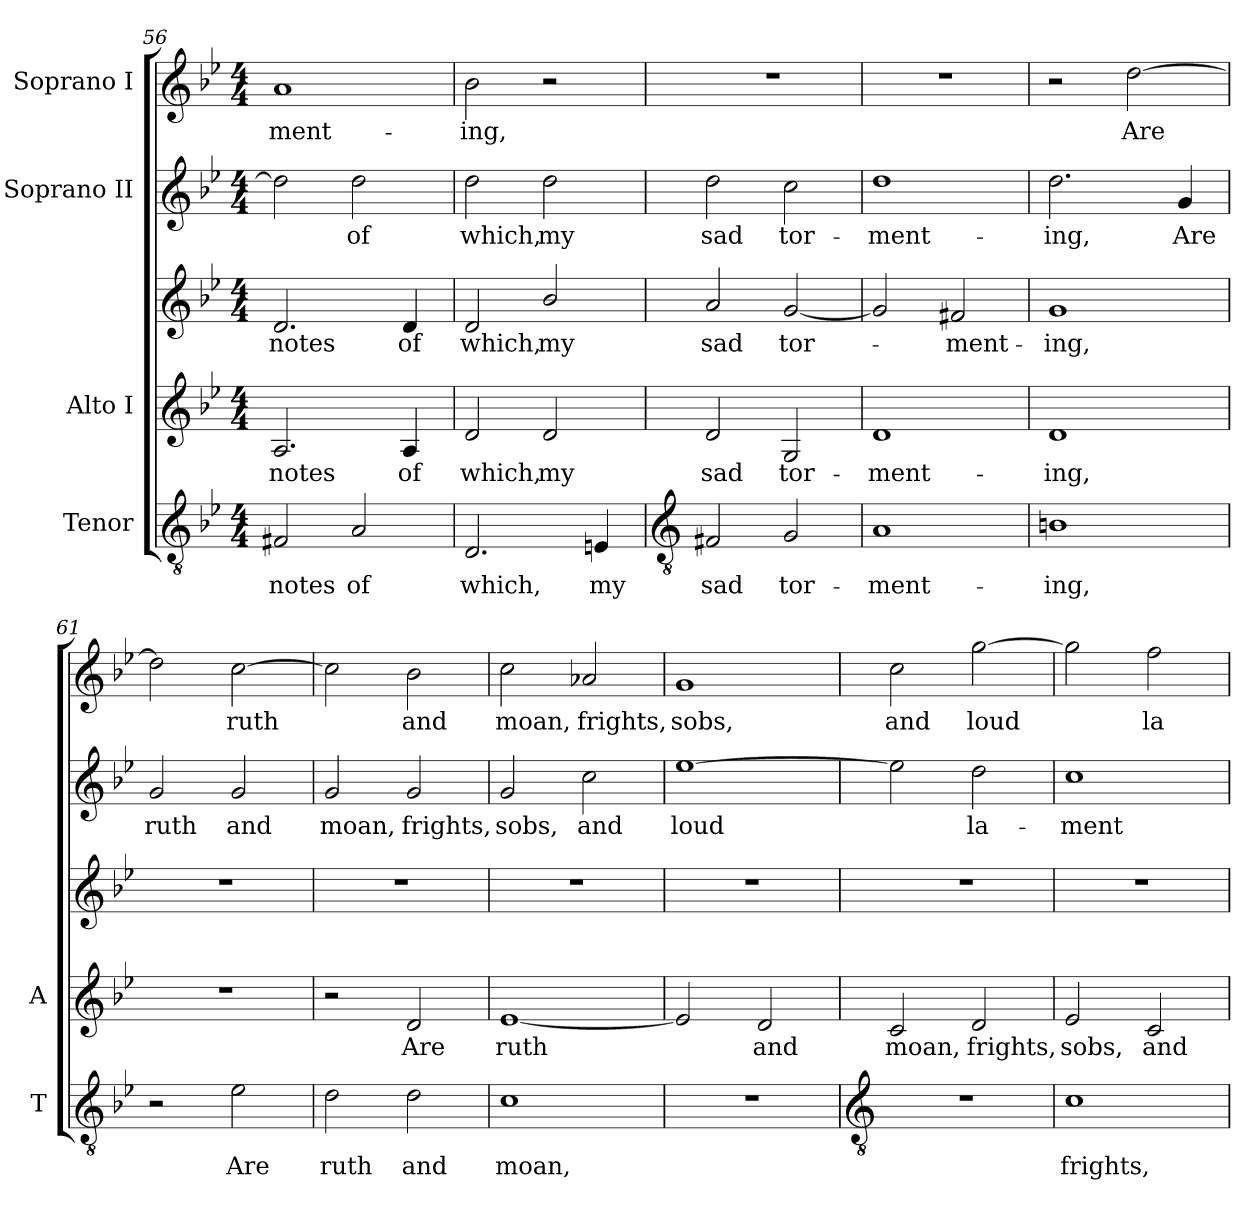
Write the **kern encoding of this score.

**kern	**text	**kern	**text	**kern	**text	**kern	**text	**kern	**text
*part4	*part4	*part3	*part3	*part3	*part3	*part2	*part2	*part1	*part1
*staff5	*staff5	*staff4	*staff4	*staff3	*staff3	*staff2	*staff2	*staff1	*staff1
*I"Tenor	*	*I"Alto I	*	*	*	*I"Soprano II	*	*I"Soprano I	*
*I'T	*	*I'A	*	*	*	*	*	*	*
*clefGv2	*	*clefG2	*	*clefG2	*	*clefG2	*	*clefG2	*
*k[b-e-]	*	*k[b-e-]	*	*k[b-e-]	*	*k[b-e-]	*	*k[b-e-]	*
*B-:	*	*B-:	*	*B-:	*	*B-:	*	*B-:	*
*M4/4	*	*M4/4	*	*M4/4	*	*M4/4	*	*M4/4	*
=56	=56	=56	=56	=56	=56	=56	=56	=56	=56
!	!LO:LY:b	!	!LO:LY:b	!	!LO:LY:b	!	!	!	!LO:LY:b
2F#X	notes	2.A	notes	2.d	notes	2dd]	.	1a	-ment-
!	!LO:LY:b	!	!	!	!	!	!LO:LY:b	!	!
2A/	of	.	.	.	.	2dd	of	.	.
!	!	!	!LO:LY:b	!	!LO:LY:b	!	!	!	!
.	.	4A	of	4d	of	.	.	.	.
=57	=57	=57	=57	=57	=57	=57	=57	=57	=57
!	!LO:LY:b	!	!LO:LY:b	!	!LO:LY:b	!	!LO:LY:b	!	!LO:LY:b
2.D	which,	2d	which,	2d	which,	2dd	which,	2b-	-ing,
!	!	!	!LO:LY:b	!	!LO:LY:b	!	!LO:LY:b	!	!
.	.	2d	my	2b-/	my	2dd	my	2r	.
!	!LO:LY:b	!	!	!	!	!	!	!	!
4En	my	.	.	.	.	.	.	.	.
!!LO:LB:g=z
=58	=58	=58	=58	=58	=58	=58	=58	=58	=58
*clefGv2	*	*	*	*	*	*	*	*	*
!	!LO:LY:b	!	!LO:LY:b	!	!LO:LY:b	!	!LO:LY:b	!	!
2F#X	sad	2d	sad	2a	sad	2dd	sad	1r	.
!	!LO:LY:b	!	!LO:LY:b	!	!LO:LY:b	!	!LO:LY:b	!	!
2G	tor-	2G	tor-	[2g	tor-	2cc	tor-	.	.
=59	=59	=59	=59	=59	=59	=59	=59	=59	=59
!	!LO:LY:b	!	!LO:LY:b	!	!	!	!LO:LY:b	!	!
1A	-ment-	1d	-ment-	2g]	.	1dd	-ment-	1r	.
!	!	!	!	!	!LO:LY:b	!	!	!	!
.	.	.	.	2f#X	-ment-	.	.	.	.
=60	=60	=60	=60	=60	=60	=60	=60	=60	=60
!	!LO:LY:b	!	!LO:LY:b	!	!LO:LY:b	!	!LO:LY:b	!	!
1Bn	-ing,	1d	ing,	1g	-ing,	2.dd	-ing,	2r	.
!	!	!	!	!	!	!	!	!	!LO:LY:b
.	.	.	.	.	.	.	.	[2dd	Are
!	!	!	!	!	!	!	!LO:LY:b	!	!
.	.	.	.	.	.	4g	Are	.	.
=61	=61	=61	=61	=61	=61	=61	=61	=61	=61
!	!	!	!	!	!	!	!LO:LY:b	!	!
2r	.	1r	.	1r	.	2g	ruth	2dd]	.
!	!LO:LY:b	!	!	!	!	!	!LO:LY:b	!	!LO:LY:b
2e-	Are	.	.	.	.	2g	and	[2cc	ruth
=62	=62	=62	=62	=62	=62	=62	=62	=62	=62
!	!LO:LY:b	!	!	!	!	!	!LO:LY:b	!	!
2d	ruth	2r	.	1r	.	2g	moan,	2cc]	.
!	!LO:LY:b	!	!LO:LY:b	!	!	!	!LO:LY:b	!	!LO:LY:b
2d	and	2d	Are	.	.	2g	frights,	2b-	and
=63	=63	=63	=63	=63	=63	=63	=63	=63	=63
!	!LO:LY:b	!	!LO:LY:b	!	!	!	!LO:LY:b	!	!LO:LY:b
1c	moan,	[1e-	ruth	1r	.	2g	sobs,	2cc	moan,
!	!	!	!	!	!	!	!LO:LY:b	!	!LO:LY:b
.	.	.	.	.	.	2cc	and	2a-X	frights,
=64	=64	=64	=64	=64	=64	=64	=64	=64	=64
!	!	!	!	!	!	!	!LO:LY:b	!	!LO:LY:b
1r	.	2e-]	.	1r	.	[1ee-	loud	1g	sobs,
!	!	!	!LO:LY:b	!	!	!	!	!	!
.	.	2d	and	.	.	.	.	.	.
!!LO:LB:g=z
=65	=65	=65	=65	=65	=65	=65	=65	=65	=65
*clefGv2	*	*	*	*	*	*	*	*	*
!	!	!	!LO:LY:b	!	!	!	!	!	!LO:LY:b
1r	.	2c	moan,	1r	.	2ee-]	.	2cc	and
!	!	!	!LO:LY:b	!	!	!	!LO:LY:b	!	!LO:LY:b
.	.	2d	frights,	.	.	2dd	la-	[2gg	loud
=66	=66	=66	=66	=66	=66	=66	=66	=66	=66
!	!LO:LY:b	!	!LO:LY:b	!	!	!	!LO:LY:b	!	!
1c	frights,	2e-	sobs,	1r	.	1cc	-ment-	2gg]	.
!	!	!	!LO:LY:b	!	!	!	!	!	!LO:LY:b
.	.	2c	and	.	.	.	.	2ff	la-
=	=	=	=	=	=	=	=	=	=
*-	*-	*-	*-	*-	*-	*-	*-	*-	*-
